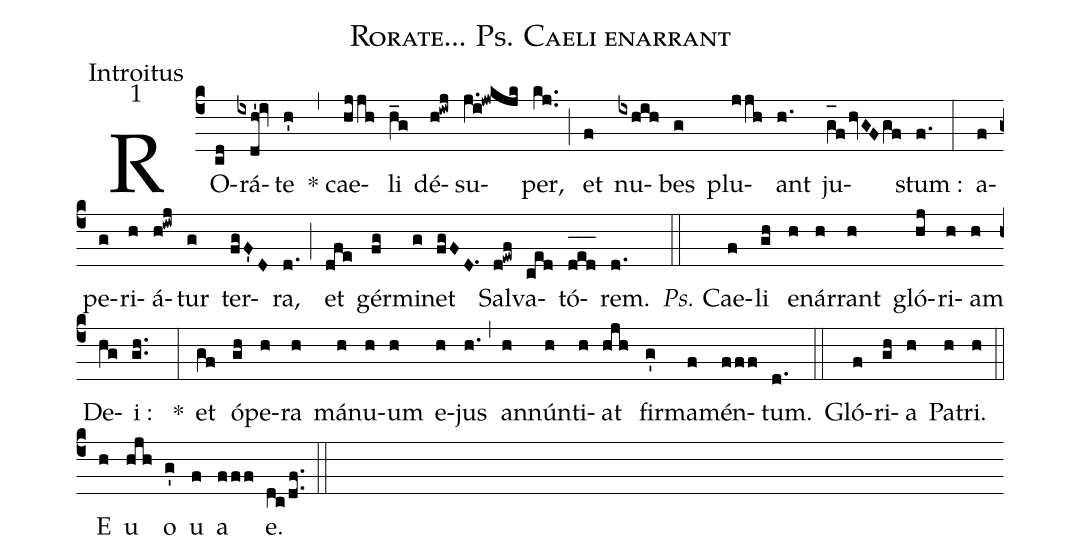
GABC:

name:Rorate... Ps. Caeli enarrant;
office-part:Introitus;
mode:1;
%%
(c4) RO(cd)rá(ixdh'!iv)te(h') (,) * cae(hjjh)li(h_g) dé(h!iwj)su(j.i!jwkjk)per,(kj..) (;) et(f) nu(ixhih)bes(g) plu(jjh)ant(h.) ju(g_[oh:h]fhvGFgf)stum :(f.) (:) a(f)pe(g)ri(h)á(h!iwj)tur(g) ter(fgF'D)ra,(d.) (;) et(dfe) gér(fg)mi(g)net(fgFD.1) Sal(d!ewf)va(ced)tó(d_[oh:h]e_[oh:h]d_[oh:h])rem.(d.) (::) <i>Ps.</i> Cae(f)li(gh) e(h)nár(h)rant(h) gló(hj)ri(h)am(h) De(hg)i :(gh..) <clear>*(:) et(gf) ó(gh)pe(h)ra(h) má(h)nu(h)um(h) e(h)jus(h.) (,) an(h)nún(h)ti(h)at(hjh) fir(g')ma(f)mén(fff)tum.(d.) (::) Gló(f)ri(gh)a(h) Pa(h)tri.(h) (::) <eu>E(h) u(hjh) o(g') u(f) a(fff) e.</eu>(dc/df..) (::)
